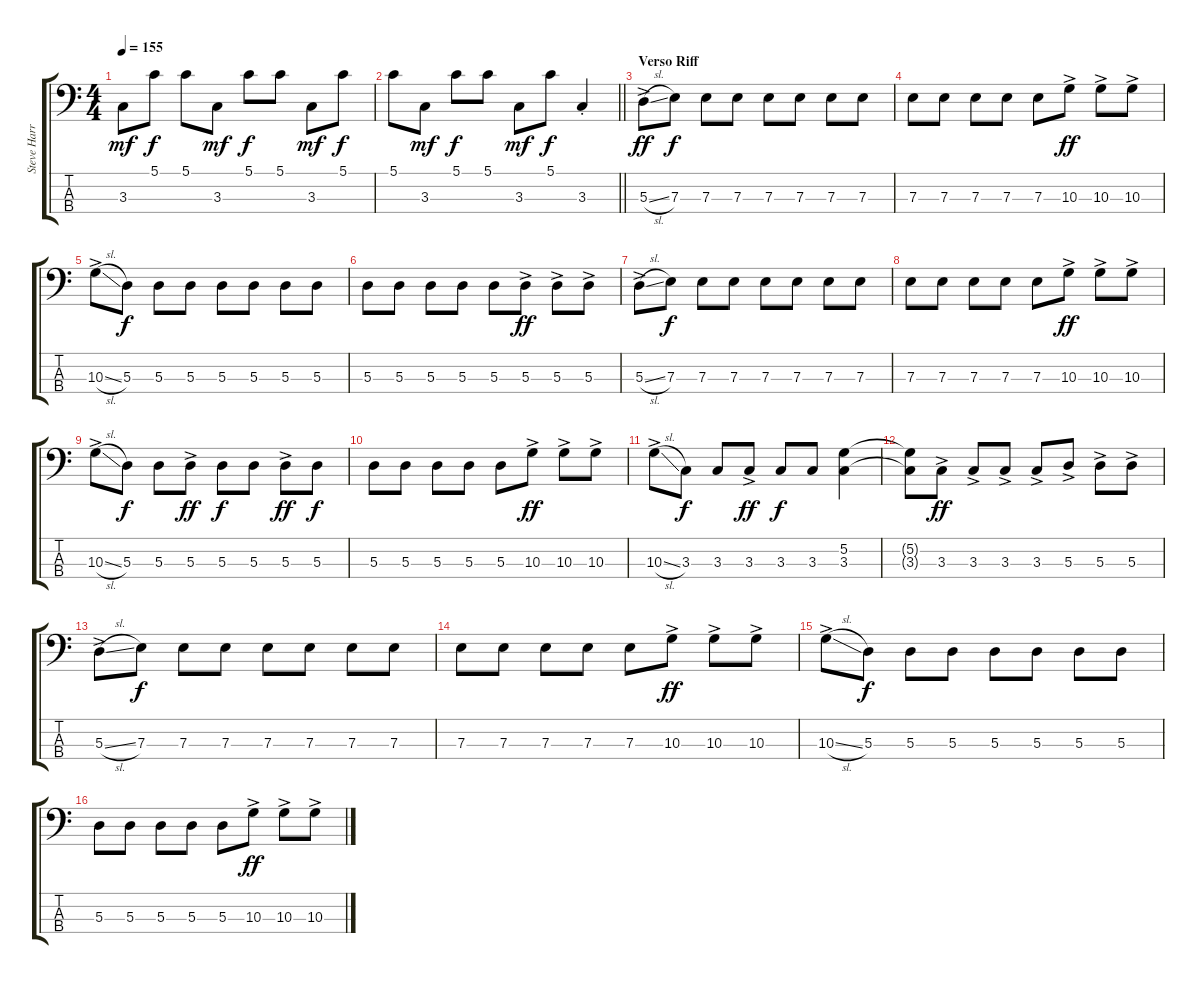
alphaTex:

\track ("Steve Harris" "Steve Harr") {instrument electricbassfinger}
\staff {score tabs}
\tuning (G2 D2 A1 E1) {hide}
\ts (4 4)
\tempo 155
\clef f4
\ks c
3.3.8{dy mf} 5.1.8{dy f} 5.1.8 3.3.8{dy mf} 5.1.8{dy f} 5.1.8 3.3.8{dy mf} 5.1.8{dy f} |
\barLineRight lightlight
5.1.8 3.3.8{dy mf} 5.1.8{dy f} 5.1.8 3.3.8{dy mf} 5.1.8{dy f} 3.3{st}.4 |
\section ("" "Verso Riff")
5.3{sl ac}.8{dy ff} 7.3.8{dy f} 7.3.8 7.3.8 7.3.8 7.3.8 7.3.8 7.3.8 |
7.3.8 7.3.8 7.3.8 7.3.8 7.3.8 10.3{ac}.8{dy ff} 10.3{ac}.8 10.3{ac}.8 |
10.3{sl ac}.8 5.3.8{dy f} 5.3.8 5.3.8 5.3.8 5.3.8 5.3.8 5.3.8 |
5.3.8 5.3.8 5.3.8 5.3.8 5.3.8 5.3{ac}.8{dy ff} 5.3{ac}.8 5.3{ac}.8 |
5.3{sl ac}.8 7.3.8{dy f} 7.3.8 7.3.8 7.3.8 7.3.8 7.3.8 7.3.8 |
7.3.8 7.3.8 7.3.8 7.3.8 7.3.8 10.3{ac}.8{dy ff} 10.3{ac}.8 10.3{ac}.8 |
10.3{sl ac}.8 5.3.8{dy f} 5.3.8 5.3{ac}.8{dy ff} 5.3.8{dy f} 5.3.8 5.3{ac}.8{dy ff} 5.3.8{dy f} |
5.3.8 5.3.8 5.3.8 5.3.8 5.3.8 10.3{ac}.8{dy ff} 10.3{ac}.8 10.3{ac}.8 |
10.3{sl ac}.8 3.3.8{dy f} 3.3.8 3.3{ac}.8{dy ff} 3.3.8{dy f} 3.3.8 (5.2 3.3).4 |
(5.2{t} 3.3{t}).8 3.3{ac}.8{dy ff} 3.3{ac}.8 3.3{ac}.8 3.3{ac}.8 5.3{ac}.8 5.3{ac}.8 5.3{ac}.8 |
5.3{sl ac}.8 7.3.8{dy f} 7.3.8 7.3.8 7.3.8 7.3.8 7.3.8 7.3.8 |
7.3.8 7.3.8 7.3.8 7.3.8 7.3.8 10.3{ac}.8{dy ff} 10.3{ac}.8 10.3{ac}.8 |
10.3{sl ac}.8 5.3.8{dy f} 5.3.8 5.3.8 5.3.8 5.3.8 5.3.8 5.3.8 |
5.3.8 5.3.8 5.3.8 5.3.8 5.3.8 10.3{ac}.8{dy ff} 10.3{ac}.8 10.3{ac}.8
